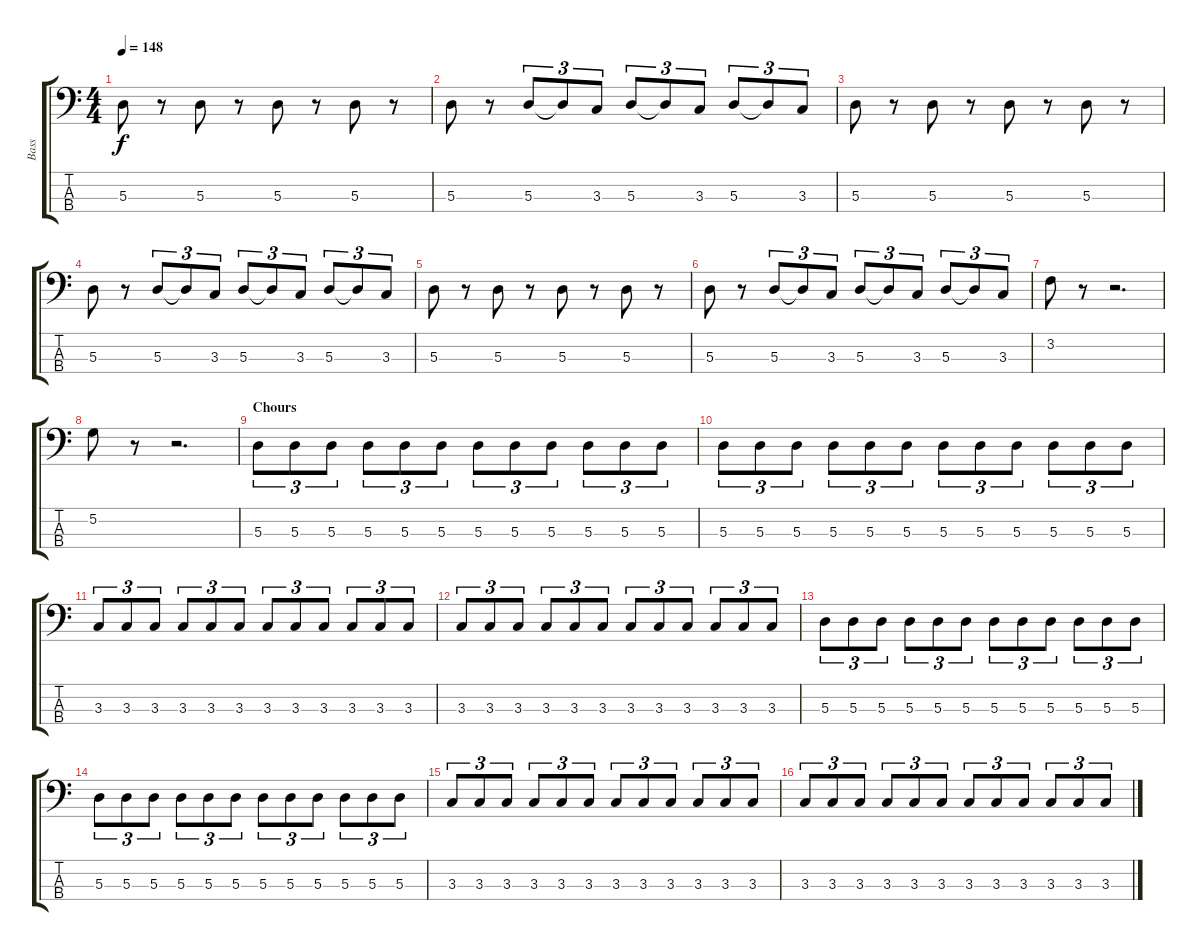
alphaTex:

\track ("Bass" "Bass") {instrument electricbasspick}
\staff {score tabs}
\tuning (G2 D2 A1 E1) {hide}
\ts (4 4)
\tempo 148
\clef f4
\ks c
5.3.8{dy f} r.8 5.3.8 r.8 5.3.8 r.8 5.3.8 r.8 |
5.3.8 r.8 5.3.8{tu (3 2)} 5.3{t}.8{tu (3 2)} 3.3.8{tu (3 2)} 5.3.8{tu (3 2)} 5.3{t}.8{tu (3 2)} 3.3.8{tu (3 2)} 5.3.8{tu (3 2)} 5.3{t}.8{tu (3 2)} 3.3.8{tu (3 2)} |
5.3.8 r.8 5.3.8 r.8 5.3.8 r.8 5.3.8 r.8 |
5.3.8 r.8 5.3.8{tu (3 2)} 5.3{t}.8{tu (3 2)} 3.3.8{tu (3 2)} 5.3.8{tu (3 2)} 5.3{t}.8{tu (3 2)} 3.3.8{tu (3 2)} 5.3.8{tu (3 2)} 5.3{t}.8{tu (3 2)} 3.3.8{tu (3 2)} |
5.3.8 r.8 5.3.8 r.8 5.3.8 r.8 5.3.8 r.8 |
5.3.8 r.8 5.3.8{tu (3 2)} 5.3{t}.8{tu (3 2)} 3.3.8{tu (3 2)} 5.3.8{tu (3 2)} 5.3{t}.8{tu (3 2)} 3.3.8{tu (3 2)} 5.3.8{tu (3 2)} 5.3{t}.8{tu (3 2)} 3.3.8{tu (3 2)} |
3.2.8 r.8 r.2{d} |
5.2.8 r.8 r.2{d} |
\section ("" "Chours")
5.3.8{tu (3 2)} 5.3.8{tu (3 2)} 5.3.8{tu (3 2)} 5.3.8{tu (3 2)} 5.3.8{tu (3 2)} 5.3.8{tu (3 2)} 5.3.8{tu (3 2)} 5.3.8{tu (3 2)} 5.3.8{tu (3 2)} 5.3.8{tu (3 2)} 5.3.8{tu (3 2)} 5.3.8{tu (3 2)} |
5.3.8{tu (3 2)} 5.3.8{tu (3 2)} 5.3.8{tu (3 2)} 5.3.8{tu (3 2)} 5.3.8{tu (3 2)} 5.3.8{tu (3 2)} 5.3.8{tu (3 2)} 5.3.8{tu (3 2)} 5.3.8{tu (3 2)} 5.3.8{tu (3 2)} 5.3.8{tu (3 2)} 5.3.8{tu (3 2)} |
3.3.8{tu (3 2)} 3.3.8{tu (3 2)} 3.3.8{tu (3 2)} 3.3.8{tu (3 2)} 3.3.8{tu (3 2)} 3.3.8{tu (3 2)} 3.3.8{tu (3 2)} 3.3.8{tu (3 2)} 3.3.8{tu (3 2)} 3.3.8{tu (3 2)} 3.3.8{tu (3 2)} 3.3.8{tu (3 2)} |
3.3.8{tu (3 2)} 3.3.8{tu (3 2)} 3.3.8{tu (3 2)} 3.3.8{tu (3 2)} 3.3.8{tu (3 2)} 3.3.8{tu (3 2)} 3.3.8{tu (3 2)} 3.3.8{tu (3 2)} 3.3.8{tu (3 2)} 3.3.8{tu (3 2)} 3.3.8{tu (3 2)} 3.3.8{tu (3 2)} |
5.3.8{tu (3 2)} 5.3.8{tu (3 2)} 5.3.8{tu (3 2)} 5.3.8{tu (3 2)} 5.3.8{tu (3 2)} 5.3.8{tu (3 2)} 5.3.8{tu (3 2)} 5.3.8{tu (3 2)} 5.3.8{tu (3 2)} 5.3.8{tu (3 2)} 5.3.8{tu (3 2)} 5.3.8{tu (3 2)} |
5.3.8{tu (3 2)} 5.3.8{tu (3 2)} 5.3.8{tu (3 2)} 5.3.8{tu (3 2)} 5.3.8{tu (3 2)} 5.3.8{tu (3 2)} 5.3.8{tu (3 2)} 5.3.8{tu (3 2)} 5.3.8{tu (3 2)} 5.3.8{tu (3 2)} 5.3.8{tu (3 2)} 5.3.8{tu (3 2)} |
3.3.8{tu (3 2)} 3.3.8{tu (3 2)} 3.3.8{tu (3 2)} 3.3.8{tu (3 2)} 3.3.8{tu (3 2)} 3.3.8{tu (3 2)} 3.3.8{tu (3 2)} 3.3.8{tu (3 2)} 3.3.8{tu (3 2)} 3.3.8{tu (3 2)} 3.3.8{tu (3 2)} 3.3.8{tu (3 2)} |
3.3.8{tu (3 2)} 3.3.8{tu (3 2)} 3.3.8{tu (3 2)} 3.3.8{tu (3 2)} 3.3.8{tu (3 2)} 3.3.8{tu (3 2)} 3.3.8{tu (3 2)} 3.3.8{tu (3 2)} 3.3.8{tu (3 2)} 3.3.8{tu (3 2)} 3.3.8{tu (3 2)} 3.3.8{tu (3 2)}
